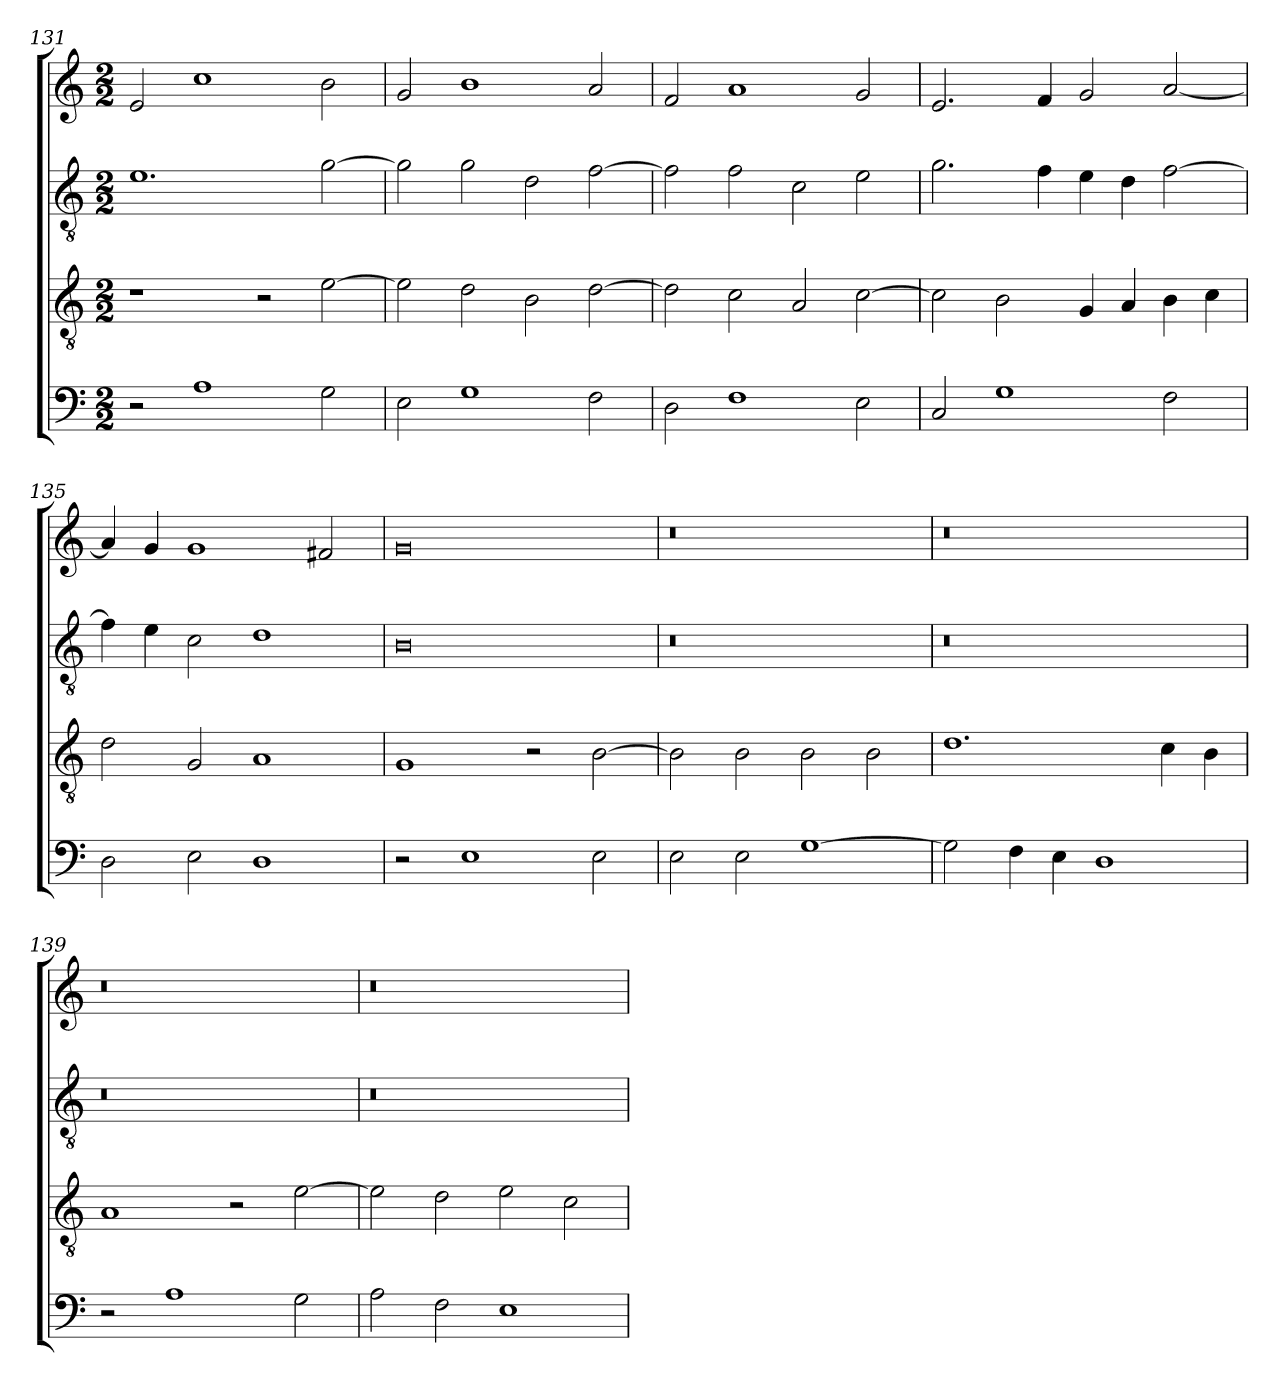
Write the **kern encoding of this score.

**kern	**kern	**kern	**kern
*part4	*part3	*part2	*part1
*staff4	*staff3	*staff2	*staff1
*clefF4	*clefGv2	*clefGv2	*clefG2
*k[]	*k[]	*k[]	*k[]
*M2/2	*M2/2	*M2/2	*M2/2
=131	=131	=131	=131
2r	1r	1.e	2e/
1A	.	.	1cc
.	2r	.	.
2G\	[2e\	[2g\	2b\
=132	=132	=132	=132
2E\	2e\]	2g\]	2g/
1G	2d\	2g\	1b
.	2B\	2d\	.
2F\	[2d\	[2f\	2a/
=133	=133	=133	=133
2D\	2d\]	2f\]	2f/
1F	2c\	2f\	1a
.	2A/	2c\	.
2E\	[2c\	2e\	2g/
=134	=134	=134	=134
2C/	2c\]	2.g\	2.e/
1G	2B\	.	.
.	.	4f\	4f/
.	4G/	4e\	2g/
.	4A/	4d\	.
2F\	4B\	[2f\	[2a/
.	4c\	.	.
=135	=135	=135	=135
2D\	2d\	4f\]	4a/]
.	.	4e\	4g/
2E\	2G/	2c\	1g
1D	1A	1d	.
.	.	.	2f#X/
=136	=136	=136	=136
2r	1G	0B	0g
1E	.	.	.
.	2r	.	.
2E\	[2B\	.	.
=137	=137	=137	=137
2E\	2B\]	0r	0r
2E\	2B\	.	.
[1G	2B\	.	.
.	2B\	.	.
=138	=138	=138	=138
2G\]	1.d	0r	0r
4F\	.	.	.
4E\	.	.	.
1D	.	.	.
.	4c\	.	.
.	4B\	.	.
=139	=139	=139	=139
2r	1A	0r	0r
1A	.	.	.
.	2r	.	.
2G\	[2e\	.	.
=140	=140	=140	=140
2A\	2e\]	0r	0r
2F\	2d\	.	.
1E	2e\	.	.
.	2c\	.	.
=	=	=	=
*-	*-	*-	*-
